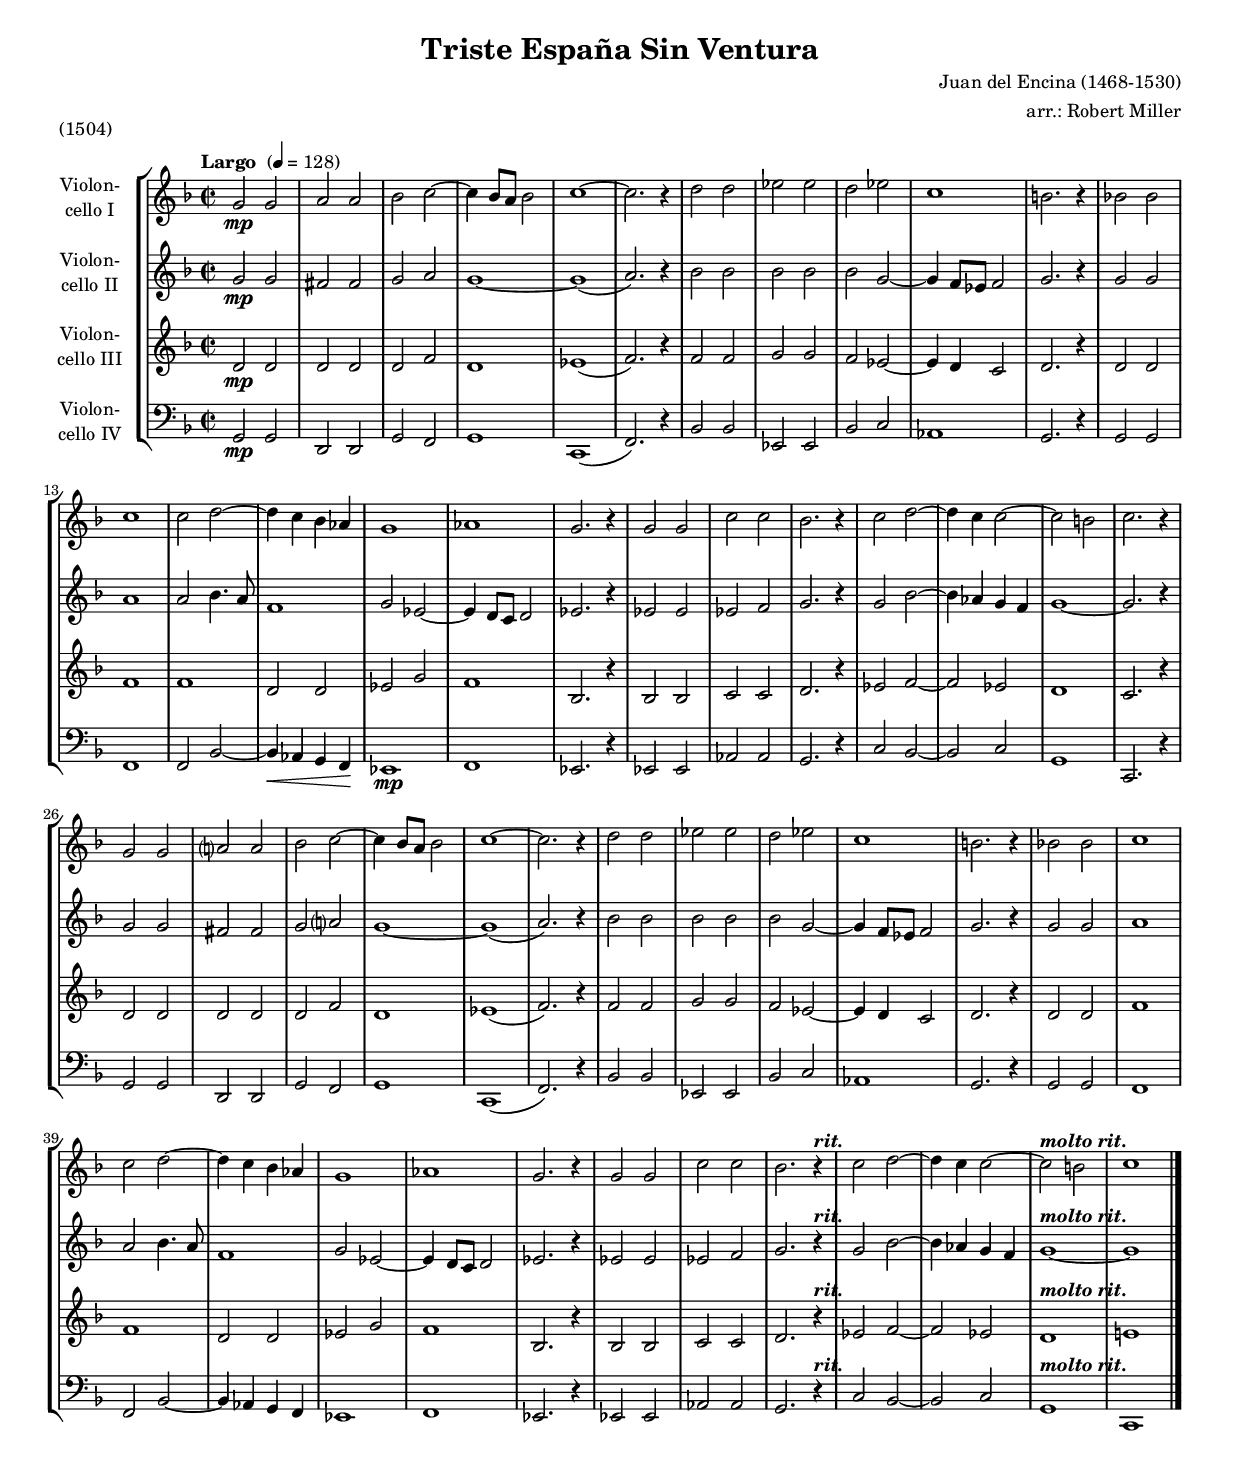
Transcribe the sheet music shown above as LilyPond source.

\version "2.14.2"
\include "deutsch.ly"

#(set-global-staff-size 16)

\header {
  title     = "Triste España Sin Ventura"
  composer  = "Juan del Encina (1468-1530)"
  arranger  = "arr.: Robert Miller"
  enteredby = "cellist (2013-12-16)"
  piece     = "(1504)"
}

voiceconsts = {
 \key f \major
 \time 2/2
 \clef "treble"
% \clef "bass"
% \numericTimeSignature
 \compressFullBarRests
 \tempo "Largo " 4=128
}

%minstr = "harpsichord"
mihi = "clarinet"
%minstr = "accordion"
milo = "bassoon"

mrit = \markup \bold \italic "molto rit."
rit  = \markup \bold \italic "rit."

va = \relative c'' {
  \voiceconsts

  g2\mp g
  a a
  b c~
  c4 b8 a b2
  c1~
  c2. r4
  d2 d

  es es
  d es
  c1
  h2. r4
  b!2 b
  c1
  c2 d~

  d4 c b as
  g1
  as
  g2. r4
  g2 g
  c c
  b2. r4
  c2 d~

  d4 c c2~
  c h
  c2. r4
  g2 g
  a? a
  b c~
  c4 b8 a b2

  c1~
  c2. r4
  d2 d
  es es
  d es
  c1
  h2. r4
  b!2 b

  c1
  c2 d~
  d4 c b as
  g1
  as
  g2. r4
  g2 g

  c c
  b2. r4^\rit
  c2 d~
  d4 c c2~
  c^\mrit h
  c1 \bar "|."
}

vb = \relative c'' {
  \voiceconsts

  g2\mp g
  fis fis
  g a
  g1~
  g(
  a2.) r4
  b2 b

  b b
  b g~
  g4 f8 es f2
  g2. r4
  g2 g
  a1
  a2 b4. a8

  f1
  g2 es~
  es4 d8 c d2
  es2. r4
  es2 es
  es f
  g2. r4

  g2 b~
  b4 as g f
  g1~
  g2. r4
  g2 g
  fis fis
  g a?

  g1~
  g(
  a2.) r4
  b2 b
  b b
  b g~
  g4 f8 es f2

  g2. r4
  g2 g
  a1
  a2 b4. a8
  f1
  g2 es~
  es4 d8 c d2

  es2. r4
  es2 es
  es f
  g2. r4^\rit

  g2 b~
  b4 as g f
  g1~^\mrit
  g \bar "|."
}

vc = \relative c' {
  \voiceconsts

  d2\mp d
  d d
  d f
  d1
  es(
  f2.) r4
  f2 f

  g g
  f es~
  es4 d c2
  d2. r4
  d2 d
  f1
  f

  d2 d
  es g
  f1
  b,2. r4
  b2 b
  c c
  d2. r4

  es2 f~
  f es
  d1
  c2. r4
  d2 d
  d d
  d f
  d1

  es(
  f2.) r4
  f2 f
  g g
  f es~
  es4 d c2
  d2. r4

  d2 d
  f1
  f
  d2 d
  es g
  f1
  b,2. r4

  b2 b
  c c
  d2. r4^\rit
  es2 f~
  f es
  d1^\mrit
  e! \bar "|."
}

vd = \relative c {
  \voiceconsts
  \clef "bass"

  g2\mp g
  d d
  g f
  g1
  c,(
  f2.) r4
  b2 b

  es, es
  b' c
  as1
  g2. r4
  g2 g
  f1
  f2 b~

  b4\< as g f\!
  es1\mp
  f
  es2. r4
  es2 es
  as as
  g2. r4

  c2 b~
  b c
  g1
  c,2. r4
  g'2 g
  d d
  g f
  g1

  c,(
  f2.) r4
  b2 b
  es, es
  b' c
  as1
  g2. r4
  g2 g

  f1
  f2 b~
  b4 as g f
  es1
  f
  es2. r4
  es2 es

  as as
  g2. r4^\rit
  c2 b~
  b c
  g1^\mrit
  c, \bar "|."
}


music = \new StaffGroup <<
      \new Staff {
	\set Staff.midiInstrument = \mihi
	\set Staff.instrumentName = \markup \center-column { "Violon-" "cello I" }
	\transpose f f { \va }
      }

      \new Staff {
	\set Staff.midiInstrument = \mihi
	\set Staff.instrumentName = \markup \center-column { "Violon-" "cello II" }
	\transpose f f { \vb }
      }

      \new Staff {
	\set Staff.midiInstrument = \milo
	\set Staff.instrumentName = \markup \center-column { "Violon-" "cello III" }
	\transpose f f { \vc }
      }

      \new Staff {
	\set Staff.midiInstrument = \milo
	\set Staff.instrumentName = \markup \center-column { "Violon-" "cello IV" }
	\transpose f f { \vd }
      }
>>

\book {
  \score {
    \music
    \layout {}
  }

  \score {
    \unfoldRepeats \music

    \midi {
      \context {
        \Score
      }
    }
  }
}
